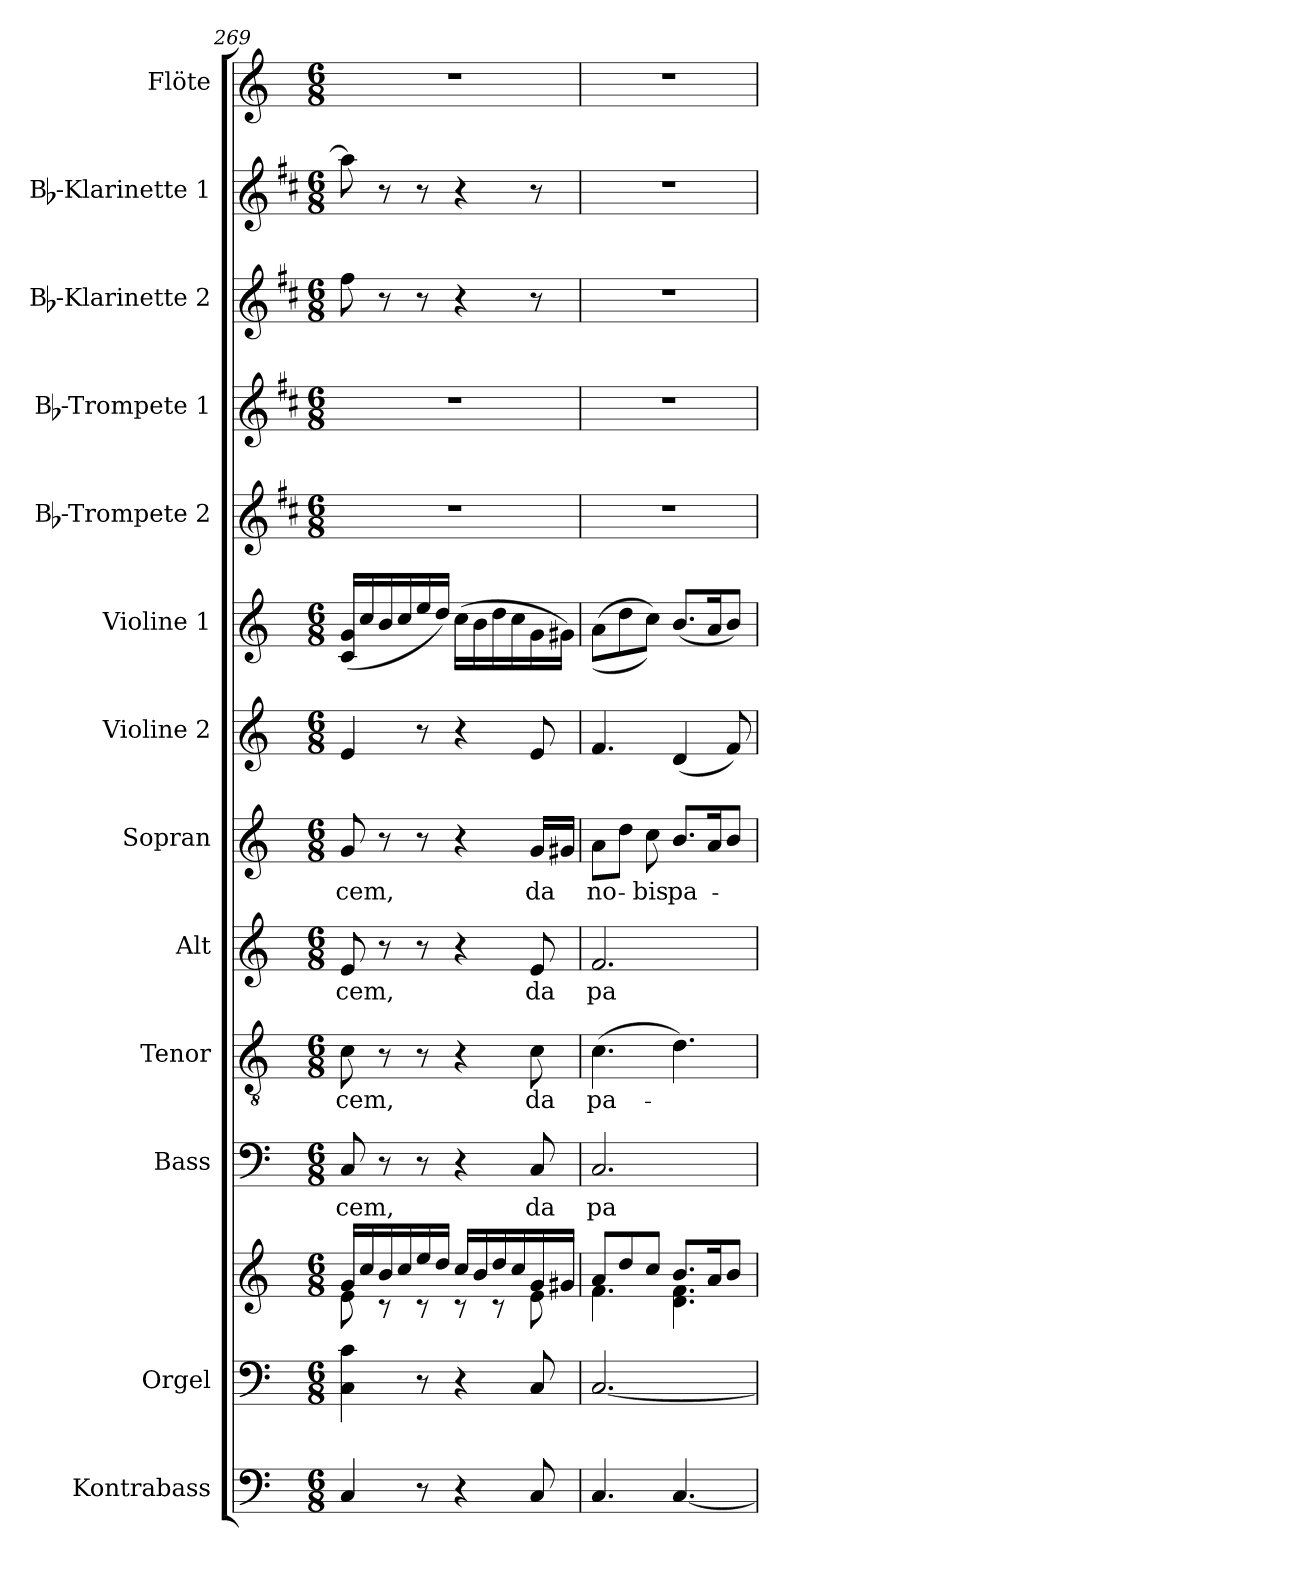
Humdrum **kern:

**kern	**kern	**kern	**kern	**text	**kern	**text	**kern	**text	**kern	**text	**kern	**kern	**kern	**kern	**kern	**kern	**kern
*part13	*part12	*part12	*part11	*part11	*part10	*part10	*part9	*part9	*part8	*part8	*part7	*part6	*part5	*part4	*part3	*part2	*part1
*staff14	*staff13	*staff12	*staff11	*staff11	*staff10	*staff10	*staff9	*staff9	*staff8	*staff8	*staff7	*staff6	*staff5	*staff4	*staff3	*staff2	*staff1
*I"Kontrabass	*I"Orgel	*	*I"Bass	*	*I"Tenor	*	*I"Alt	*	*I"Sopran	*	*I"Violine 2	*I"Violine 1	*I"Bb-Trompete 2	*I"Bb-Trompete 1	*I"Bb-Klarinette 2	*I"Bb-Klarinette 1	*I"Flöte
*I'Kb.	*I'Org.	*	*I'B.	*	*I'T.	*	*I'A.	*	*I'S.	*	*I'Vl. 2	*I'Vl. 1	*I'Bb Trp. 2	*I'Bb Trp. 1	*I'Bb Kl. 2	*I'Bb Kl. 1	*I'Fl.
*clefF4	*clefF4	*clefG2	*clefF4	*	*clefGv2	*	*clefG2	*	*clefG2	*	*clefG2	*clefG2	*clefG2	*clefG2	*clefG2	*clefG2	*clefG2
*ITrd7c12	*	*	*	*	*	*	*	*	*	*	*	*	*ITrd1c2	*ITrd1c2	*ITrd1c2	*ITrd1c2	*
*k[]	*k[]	*k[]	*k[]	*	*k[]	*	*k[]	*	*k[]	*	*k[]	*k[]	*k[]	*k[]	*k[]	*k[]	*k[]
*C:	*C:	*C:	*C:	*	*C:	*	*C:	*	*C:	*	*C:	*C:	*C:	*C:	*C:	*C:	*C:
*M6/8	*M6/8	*M6/8	*M6/8	*	*M6/8	*	*M6/8	*	*M6/8	*	*M6/8	*M6/8	*M6/8	*M6/8	*M6/8	*M6/8	*M6/8
=269	=269	=269	=269	=269	=269	=269	=269	=269	=269	=269	=269	=269	=269	=269	=269	=269	=269
*	*	*^	*	*	*	*	*	*	*	*	*	*	*	*	*	*	*
!	!	!	!	!	!LO:LY:b	!	!LO:LY:b	!	!LO:LY:b	!	!LO:LY:b	!	!	!	!	!	!	!
4CC/	4C\ 4c\	16g/LL	8e\	8C/	-cem,	8c\	-cem,	8e/	-cem,	8g/	-cem,	4e/	(<16c/ 16g/LL	2.r	2.r	8ee\	8gg\]	2.r
.	.	16cc/	.	.	.	.	.	.	.	.	.	.	16cc/	.	.	.	.	.
.	.	16b/	8rc	8r	.	8r	.	8r	.	8r	.	.	16b/	.	.	8r	8r	.
.	.	16cc/	.	.	.	.	.	.	.	.	.	.	16cc/	.	.	.	.	.
8r	8r	16ee/	8rc	8r	.	8r	.	8r	.	8r	.	8r	16ee/	.	.	8r	8r	.
.	.	16dd/JJ	.	.	.	.	.	.	.	.	.	.	16dd/JJ)	.	.	.	.	.
4r	4r	16cc/LL	8rc	4r	.	4r	.	4r	.	4r	.	4r	(>16cc\LL	.	.	4r	4r	.
.	.	16b/	.	.	.	.	.	.	.	.	.	.	16b\	.	.	.	.	.
.	.	16dd/	8rc	.	.	.	.	.	.	.	.	.	16dd\	.	.	.	.	.
.	.	16cc/	.	.	.	.	.	.	.	.	.	.	16cc\	.	.	.	.	.
!	!	!	!	!	!LO:LY:b	!	!LO:LY:b	!	!LO:LY:b	!	!LO:LY:b	!	!	!	!	!	!	!
8CC/	8C/	16g/	8e\	8C/	da	8c\	da	8e/	da	16g/LL	da	8e/	16g\	.	.	8r	8r	.
.	.	16g#X/JJ	.	.	.	.	.	.	.	16g#X/JJ	.	.	16g#X\JJ)	.	.	.	.	.
=270	=270	=270	=270	=270	=270	=270	=270	=270	=270	=270	=270	=270	=270	=270	=270	=270	=270	=270
!	!	!	!	!	!LO:LY:b	!	!LO:LY:b	!	!LO:LY:b	!	!LO:LY:b	!	!	!	!	!	!	!
4.CC/	[2.C/	8a/L	4.f\	2.C/	pa-	(>4.c\	pa-	2.f/	pa-	8a\L	no-	4.f/	(>(>8a\L	2.r	2.r	2.r	2.r	2.r
.	.	8dd/	.	.	.	.	.	.	.	8dd\J	.	.	8dd\	.	.	.	.	.
!	!	!	!	!	!	!	!	!	!	!	!LO:LY:b	!	!	!	!	!	!	!
.	.	8cc/J	.	.	.	.	.	.	.	8cc\	-bis	.	8cc\J))	.	.	.	.	.
!	!	!	!	!	!	!	!	!	!	!	!LO:LY:b	!	!	!	!	!	!	!
[4.CC/	.	8.b/L	4.d\ 4.f\	.	.	4.d\)	.	.	.	8.b/L	pa-	(<4d/	(<8.b/L	.	.	.	.	.
.	.	16a/k	.	.	.	.	.	.	.	16a/k	.	.	16a/k	.	.	.	.	.
.	.	8b/J	.	.	.	.	.	.	.	8b/J	.	8f/)	8b/J)	.	.	.	.	.
*	*	*v	*v	*	*	*	*	*	*	*	*	*	*	*	*	*	*	*
=	=	=	=	=	=	=	=	=	=	=	=	=	=	=	=	=	=
*-	*-	*-	*-	*-	*-	*-	*-	*-	*-	*-	*-	*-	*-	*-	*-	*-	*-
